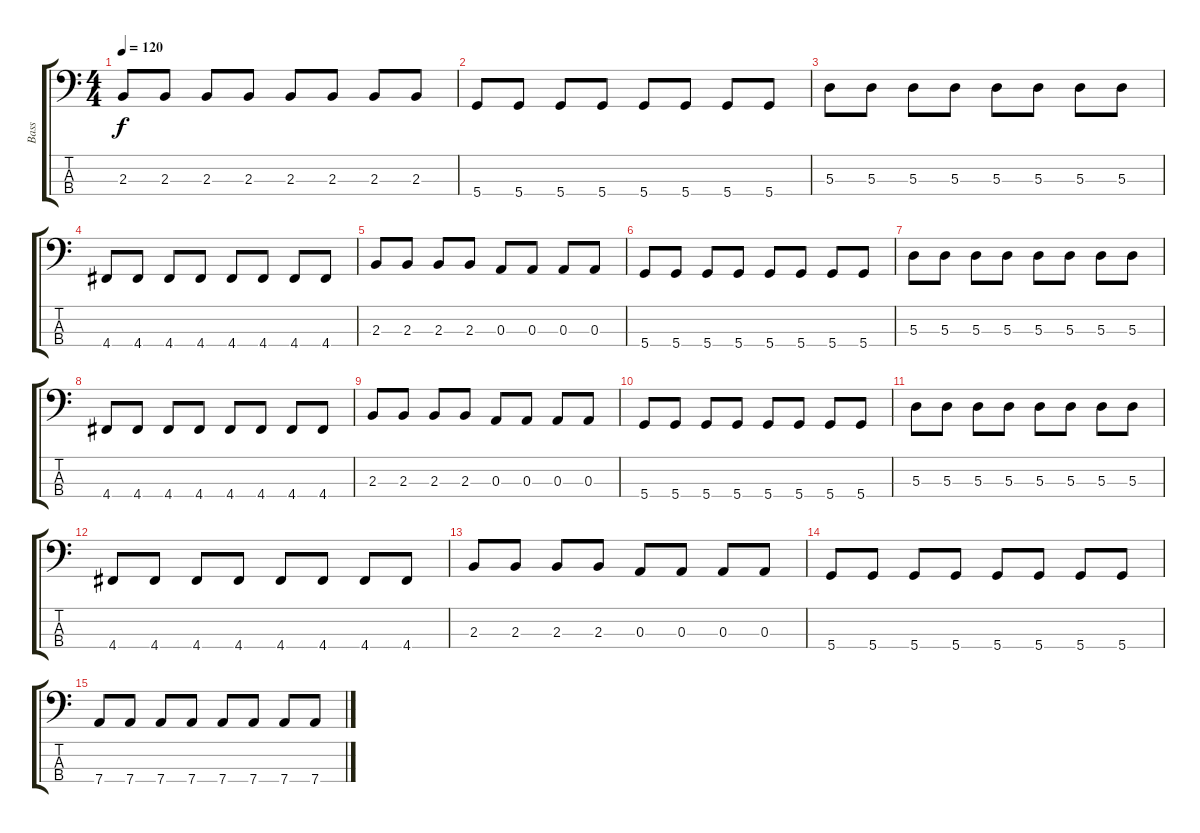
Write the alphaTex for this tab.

\track ("Bass" "Bass") {instrument electricbasspick}
\staff {score tabs}
\tuning (G2 D2 A1 D1) {hide}
\ts (4 4)
\tempo 120
\clef f4
\ks c
2.3.8{dy f} 2.3.8 2.3.8 2.3.8 2.3.8 2.3.8 2.3.8 2.3.8 |
5.4.8 5.4.8 5.4.8 5.4.8 5.4.8 5.4.8 5.4.8 5.4.8 |
5.3.8 5.3.8 5.3.8 5.3.8 5.3.8 5.3.8 5.3.8 5.3.8 |
4.4.8 4.4.8 4.4.8 4.4.8 4.4.8 4.4.8 4.4.8 4.4.8 |
2.3.8 2.3.8 2.3.8 2.3.8 0.3.8 0.3.8 0.3.8 0.3.8 |
5.4.8 5.4.8 5.4.8 5.4.8 5.4.8 5.4.8 5.4.8 5.4.8 |
5.3.8 5.3.8 5.3.8 5.3.8 5.3.8 5.3.8 5.3.8 5.3.8 |
4.4.8 4.4.8 4.4.8 4.4.8 4.4.8 4.4.8 4.4.8 4.4.8 |
2.3.8 2.3.8 2.3.8 2.3.8 0.3.8 0.3.8 0.3.8 0.3.8 |
5.4.8 5.4.8 5.4.8 5.4.8 5.4.8 5.4.8 5.4.8 5.4.8 |
5.3.8 5.3.8 5.3.8 5.3.8 5.3.8 5.3.8 5.3.8 5.3.8 |
4.4.8 4.4.8 4.4.8 4.4.8 4.4.8 4.4.8 4.4.8 4.4.8 |
2.3.8 2.3.8 2.3.8 2.3.8 0.3.8 0.3.8 0.3.8 0.3.8 |
5.4.8 5.4.8 5.4.8 5.4.8 5.4.8 5.4.8 5.4.8 5.4.8 |
7.4.8 7.4.8 7.4.8 7.4.8 7.4.8 7.4.8 7.4.8 7.4.8
